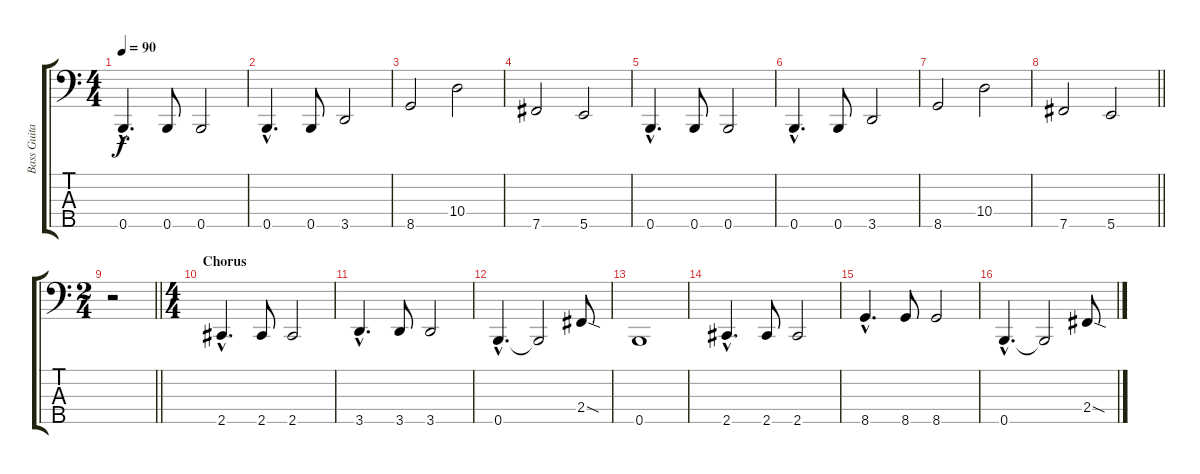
\track ("Bass Guitar" "Bass Guita") {instrument electricbassfinger}
\staff {score tabs}
\tuning (G2 D2 A1 E1 B0) {hide}
\ts (4 4)
\tempo 90
\clef f4
\ks c
0.5{hac}.4{d dy f} 0.5.8 0.5.2 |
0.5{hac}.4{d} 0.5.8 3.5.2 |
8.5.2 10.4.2 |
7.5.2 5.5.2 |
0.5{hac}.4{d} 0.5.8 0.5.2 |
0.5{hac}.4{d} 0.5.8 3.5.2 |
8.5.2 10.4.2 |
\barLineRight lightlight
7.5.2 5.5.2 |
\ts (2 4)
\section ("" "")
\barLineRight lightlight
r.2 |
\ts (4 4)
\section ("" "Chorus")
2.5{hac}.4{d} 2.5.8 2.5.2 |
3.5{hac}.4{d} 3.5.8 3.5.2 |
0.5{hac}.4{d} 0.5{t}.2 2.4{sod}.8 |
0.5.1 |
2.5{hac}.4{d} 2.5.8 2.5.2 |
8.5{hac}.4{d} 8.5.8 8.5.2 |
0.5{hac}.4{d} 0.5{t}.2 2.4{sod}.8
